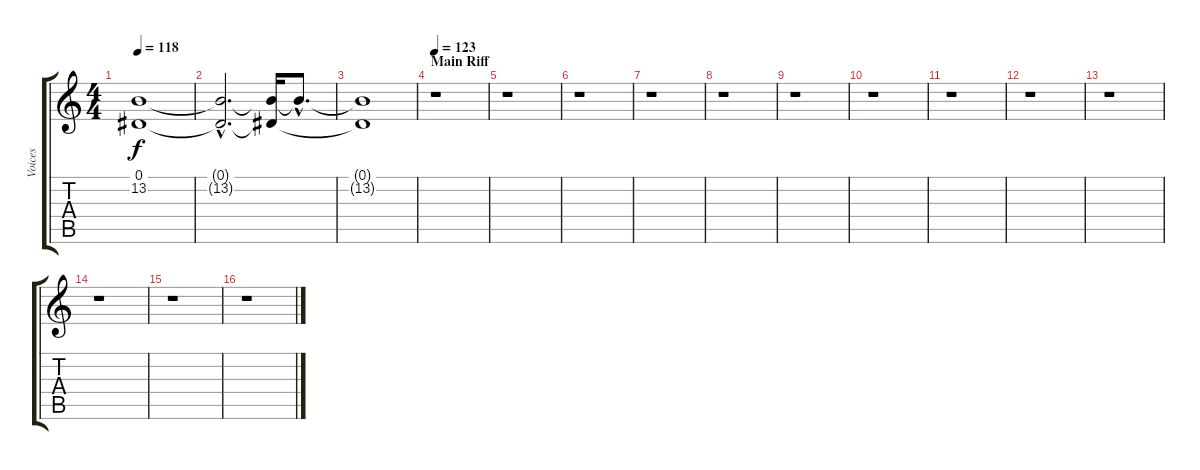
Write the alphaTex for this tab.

\track ("Voices" "Voices") {instrument lead6voice}
\staff {score tabs}
\tuning (Eb4 Bb3 Gb3 Db3 Ab2 Eb2) {hide}
\ts (4 4)
\tempo 118
\clef g2
\ks c
(0.1{t} 13.2{t}).1{dy f} |
(0.1{hac t} 13.2{hac t}).2{d volume 0} (0.1{t} 13.2{t}).16 13.2{hac t}.8{d volume 9} |
(0.1{t} 13.2{t}).1 |
\section ("" "Main Riff")
\tempo 123
r.1 |
r.1 |
r.1 |
r.1 |
r.1 |
r.1 |
r.1 |
r.1 |
r.1 |
r.1 |
r.1 |
r.1 |
r.1
